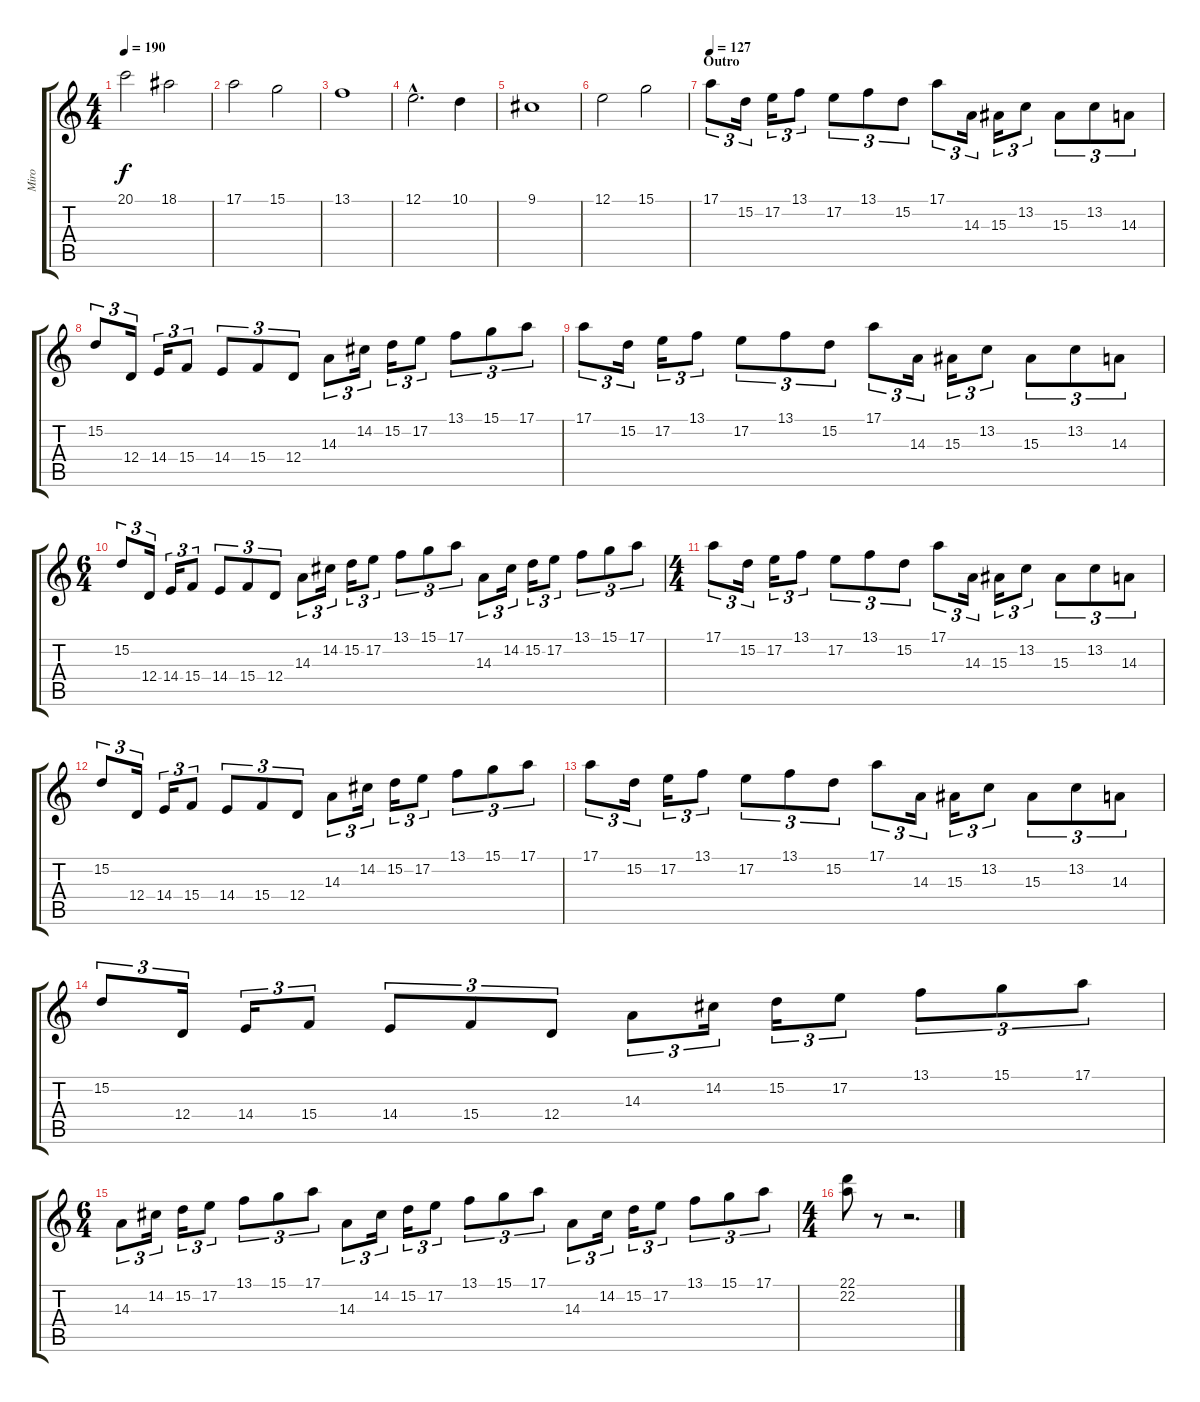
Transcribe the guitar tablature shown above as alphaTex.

\track ("Miro" "Miro") {instrument stringensemble1}
\staff {score tabs}
\tuning (E4 B3 G3 D3 A2 E2) {hide}
\ts (4 4)
\tempo 190
\clef g2
\ks c
20.1.2{dy f} 18.1.2 |
17.1.2 15.1.2 |
13.1.1 |
12.1{hac}.2{d} 10.1.4 |
9.1.1 |
12.1.2 15.1.2 |
\section ("" "Outro")
\tempo 127
17.1.8{tu (3 2) volume 16 instrument stringensemble1} 15.2.16{tu (3 2)} 17.2.16{tu (3 2)} 13.1.8{tu (3 2)} 17.2.8{tu (3 2)} 13.1.8{tu (3 2)} 15.2.8{tu (3 2)} 17.1.8{tu (3 2)} 14.3.16{tu (3 2)} 15.3.16{tu (3 2)} 13.2.8{tu (3 2)} 15.3.8{tu (3 2)} 13.2.8{tu (3 2)} 14.3.8{tu (3 2)} |
15.2.8{tu (3 2)} 12.4.16{tu (3 2)} 14.4.16{tu (3 2)} 15.4.8{tu (3 2)} 14.4.8{tu (3 2)} 15.4.8{tu (3 2)} 12.4.8{tu (3 2)} 14.3.8{tu (3 2)} 14.2.16{tu (3 2)} 15.2.16{tu (3 2)} 17.2.8{tu (3 2)} 13.1.8{tu (3 2)} 15.1.8{tu (3 2)} 17.1.8{tu (3 2)} |
17.1.8{tu (3 2)} 15.2.16{tu (3 2)} 17.2.16{tu (3 2)} 13.1.8{tu (3 2)} 17.2.8{tu (3 2)} 13.1.8{tu (3 2)} 15.2.8{tu (3 2)} 17.1.8{tu (3 2)} 14.3.16{tu (3 2)} 15.3.16{tu (3 2)} 13.2.8{tu (3 2)} 15.3.8{tu (3 2)} 13.2.8{tu (3 2)} 14.3.8{tu (3 2)} |
\ts (6 4)
15.2.8{tu (3 2)} 12.4.16{tu (3 2)} 14.4.16{tu (3 2)} 15.4.8{tu (3 2)} 14.4.8{tu (3 2)} 15.4.8{tu (3 2)} 12.4.8{tu (3 2)} 14.3.8{tu (3 2)} 14.2.16{tu (3 2)} 15.2.16{tu (3 2)} 17.2.8{tu (3 2)} 13.1.8{tu (3 2)} 15.1.8{tu (3 2)} 17.1.8{tu (3 2)} 14.3.8{tu (3 2)} 14.2.16{tu (3 2)} 15.2.16{tu (3 2)} 17.2.8{tu (3 2)} 13.1.8{tu (3 2)} 15.1.8{tu (3 2)} 17.1.8{tu (3 2)} |
\ts (4 4)
17.1.8{tu (3 2)} 15.2.16{tu (3 2)} 17.2.16{tu (3 2)} 13.1.8{tu (3 2)} 17.2.8{tu (3 2)} 13.1.8{tu (3 2)} 15.2.8{tu (3 2)} 17.1.8{tu (3 2)} 14.3.16{tu (3 2)} 15.3.16{tu (3 2)} 13.2.8{tu (3 2)} 15.3.8{tu (3 2)} 13.2.8{tu (3 2)} 14.3.8{tu (3 2)} |
15.2.8{tu (3 2)} 12.4.16{tu (3 2)} 14.4.16{tu (3 2)} 15.4.8{tu (3 2)} 14.4.8{tu (3 2)} 15.4.8{tu (3 2)} 12.4.8{tu (3 2)} 14.3.8{tu (3 2)} 14.2.16{tu (3 2)} 15.2.16{tu (3 2)} 17.2.8{tu (3 2)} 13.1.8{tu (3 2)} 15.1.8{tu (3 2)} 17.1.8{tu (3 2)} |
17.1.8{tu (3 2)} 15.2.16{tu (3 2)} 17.2.16{tu (3 2)} 13.1.8{tu (3 2)} 17.2.8{tu (3 2)} 13.1.8{tu (3 2)} 15.2.8{tu (3 2)} 17.1.8{tu (3 2)} 14.3.16{tu (3 2)} 15.3.16{tu (3 2)} 13.2.8{tu (3 2)} 15.3.8{tu (3 2)} 13.2.8{tu (3 2)} 14.3.8{tu (3 2)} |
15.2.8{tu (3 2)} 12.4.16{tu (3 2)} 14.4.16{tu (3 2)} 15.4.8{tu (3 2)} 14.4.8{tu (3 2)} 15.4.8{tu (3 2)} 12.4.8{tu (3 2)} 14.3.8{tu (3 2)} 14.2.16{tu (3 2)} 15.2.16{tu (3 2)} 17.2.8{tu (3 2)} 13.1.8{tu (3 2)} 15.1.8{tu (3 2)} 17.1.8{tu (3 2)} |
\ts (6 4)
14.3.8{tu (3 2)} 14.2.16{tu (3 2)} 15.2.16{tu (3 2)} 17.2.8{tu (3 2)} 13.1.8{tu (3 2)} 15.1.8{tu (3 2)} 17.1.8{tu (3 2)} 14.3.8{tu (3 2)} 14.2.16{tu (3 2)} 15.2.16{tu (3 2)} 17.2.8{tu (3 2)} 13.1.8{tu (3 2)} 15.1.8{tu (3 2)} 17.1.8{tu (3 2)} 14.3.8{tu (3 2)} 14.2.16{tu (3 2)} 15.2.16{tu (3 2)} 17.2.8{tu (3 2)} 13.1.8{tu (3 2)} 15.1.8{tu (3 2)} 17.1.8{tu (3 2)} |
\ts (4 4)
(22.1 22.2).8 r.8 r.2{d}
